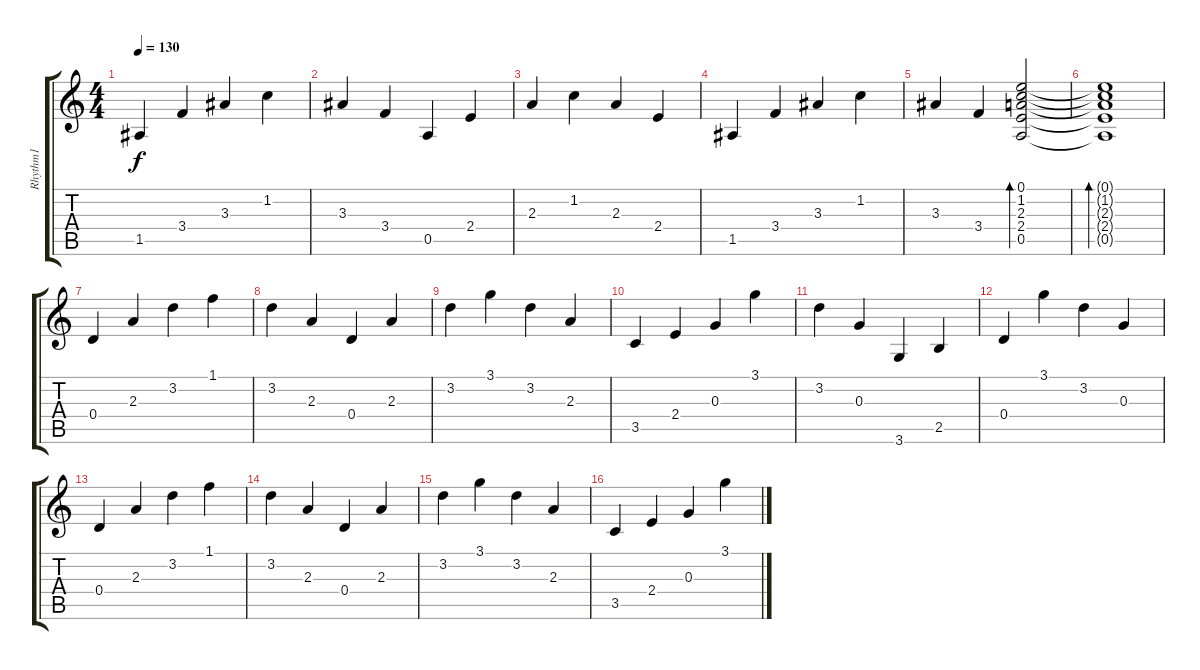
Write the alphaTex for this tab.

\track ("Rhythm1" "Rhythm1") {instrument acousticguitarnylon}
\staff {score tabs}
\tuning (E4 B3 G3 D3 A2 E2) {hide}
\ts (4 4)
\tempo 130
\clef g2
\ks c
1.5.4{dy f} 3.4.4 3.3.4 1.2.4 |
3.3.4 3.4.4 0.5.4 2.4.4 |
2.3.4 1.2.4 2.3.4 2.4.4 |
1.5.4 3.4.4 3.3.4 1.2.4 |
3.3.4 3.4.4 (0.1 1.2 2.3 2.4 0.5).2{bd 60} |
(0.1{t} 1.2{t} 2.3{t} 2.4{t} 0.5{t}).1{bd 60} |
0.4.4 2.3.4 3.2.4 1.1.4 |
3.2.4 2.3.4 0.4.4 2.3.4 |
3.2.4 3.1.4 3.2.4 2.3.4 |
3.5.4 2.4.4 0.3.4 3.1.4 |
3.2.4 0.3.4 3.6.4 2.5.4 |
0.4.4 3.1.4 3.2.4 0.3.4 |
0.4.4 2.3.4 3.2.4 1.1.4 |
3.2.4 2.3.4 0.4.4 2.3.4 |
3.2.4 3.1.4 3.2.4 2.3.4 |
3.5.4 2.4.4 0.3.4 3.1.4
